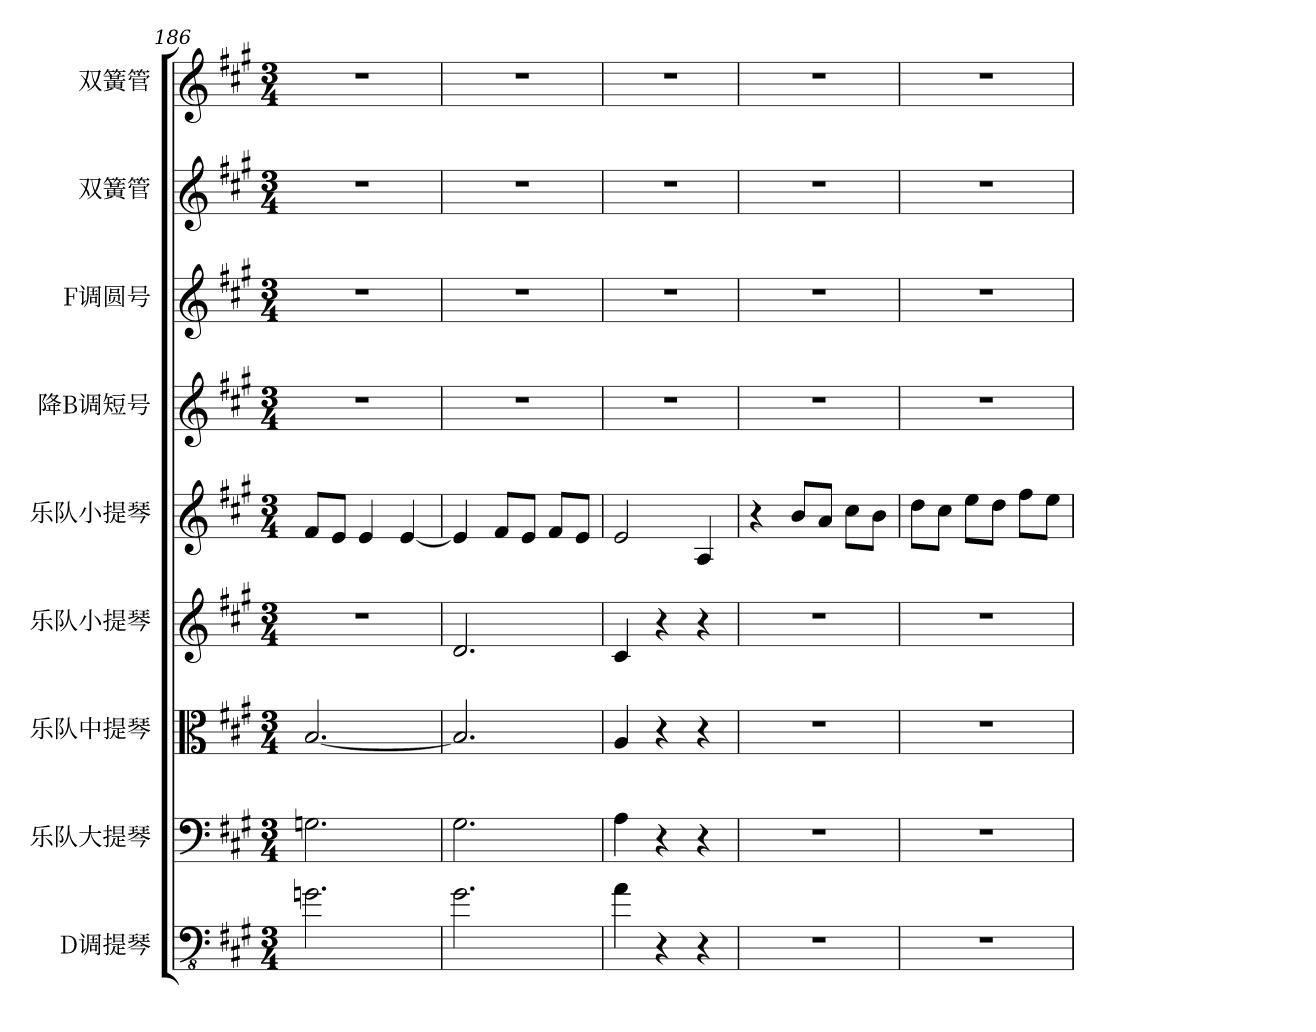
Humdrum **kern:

**kern	**kern	**kern	**kern	**kern	**kern	**kern	**kern	**kern
*part9	*part8	*part7	*part6	*part5	*part4	*part3	*part2	*part1
*staff9	*staff8	*staff7	*staff6	*staff5	*staff4	*staff3	*staff2	*staff1
*I"D调提琴	*I"乐队大提琴	*I"乐队中提琴	*I"乐队小提琴	*I"乐队小提琴	*I"降B调短号	*I"F调圆号	*I"双簧管	*I"双簧管
*clefFv4	*clefF4	*clefC3	*clefG2	*clefG2	*clefG2	*clefG2	*clefG2	*clefG2
*ITrd7c12	*	*	*	*	*ITrd1c2	*ITrd4c7	*	*
*k[f#c#g#]	*k[f#c#g#]	*k[f#c#g#]	*k[f#c#g#]	*k[f#c#g#]	*k[f#]	*k[f#c#]	*k[f#c#g#]	*k[f#c#g#]
*M3/4	*M3/4	*M3/4	*M3/4	*M3/4	*M3/4	*M3/4	*M3/4	*M3/4
=186	=186	=186	=186	=186	=186	=186	=186	=186
2.GGn\	2.Gn\	[2.B/	2.r	8f#/L	2.r	2.r	2.r	2.r
.	.	.	.	8e/J	.	.	.	.
.	.	.	.	4e/	.	.	.	.
.	.	.	.	[4e/	.	.	.	.
=187	=187	=187	=187	=187	=187	=187	=187	=187
2.GG#\	2.G#\	2.B/]	2.d/	4e/]	2.r	2.r	2.r	2.r
.	.	.	.	8f#/L	.	.	.	.
.	.	.	.	8e/J	.	.	.	.
.	.	.	.	8f#/L	.	.	.	.
.	.	.	.	8e/J	.	.	.	.
=188	=188	=188	=188	=188	=188	=188	=188	=188
*	*	*	*	*	*	*	*	*MM143
4AA\	4A\	4A/	4c#/	2e/	2.r	2.r	2.r	2.r
4r	4r	4r	4r	.	.	.	.	.
4r	4r	4r	4r	4A/	.	.	.	.
=189	=189	=189	=189	=189	=189	=189	=189	=189
*	*	*	*	*	*	*	*	*MM148
2.r	2.r	2.r	2.r	4r	2.r	2.r	2.r	2.r
.	.	.	.	8b/L	.	.	.	.
.	.	.	.	8a/J	.	.	.	.
.	.	.	.	8cc#\L	.	.	.	.
.	.	.	.	8b\J	.	.	.	.
!!LO:PB:g=z
=190	=190	=190	=190	=190	=190	=190	=190	=190
2.r	2.r	2.r	2.r	8dd\L	2.r	2.r	2.r	2.r
.	.	.	.	8cc#\J	.	.	.	.
.	.	.	.	8ee\L	.	.	.	.
.	.	.	.	8dd\J	.	.	.	.
.	.	.	.	8ff#\L	.	.	.	.
.	.	.	.	8ee\J	.	.	.	.
=	=	=	=	=	=	=	=	=
*-	*-	*-	*-	*-	*-	*-	*-	*-
